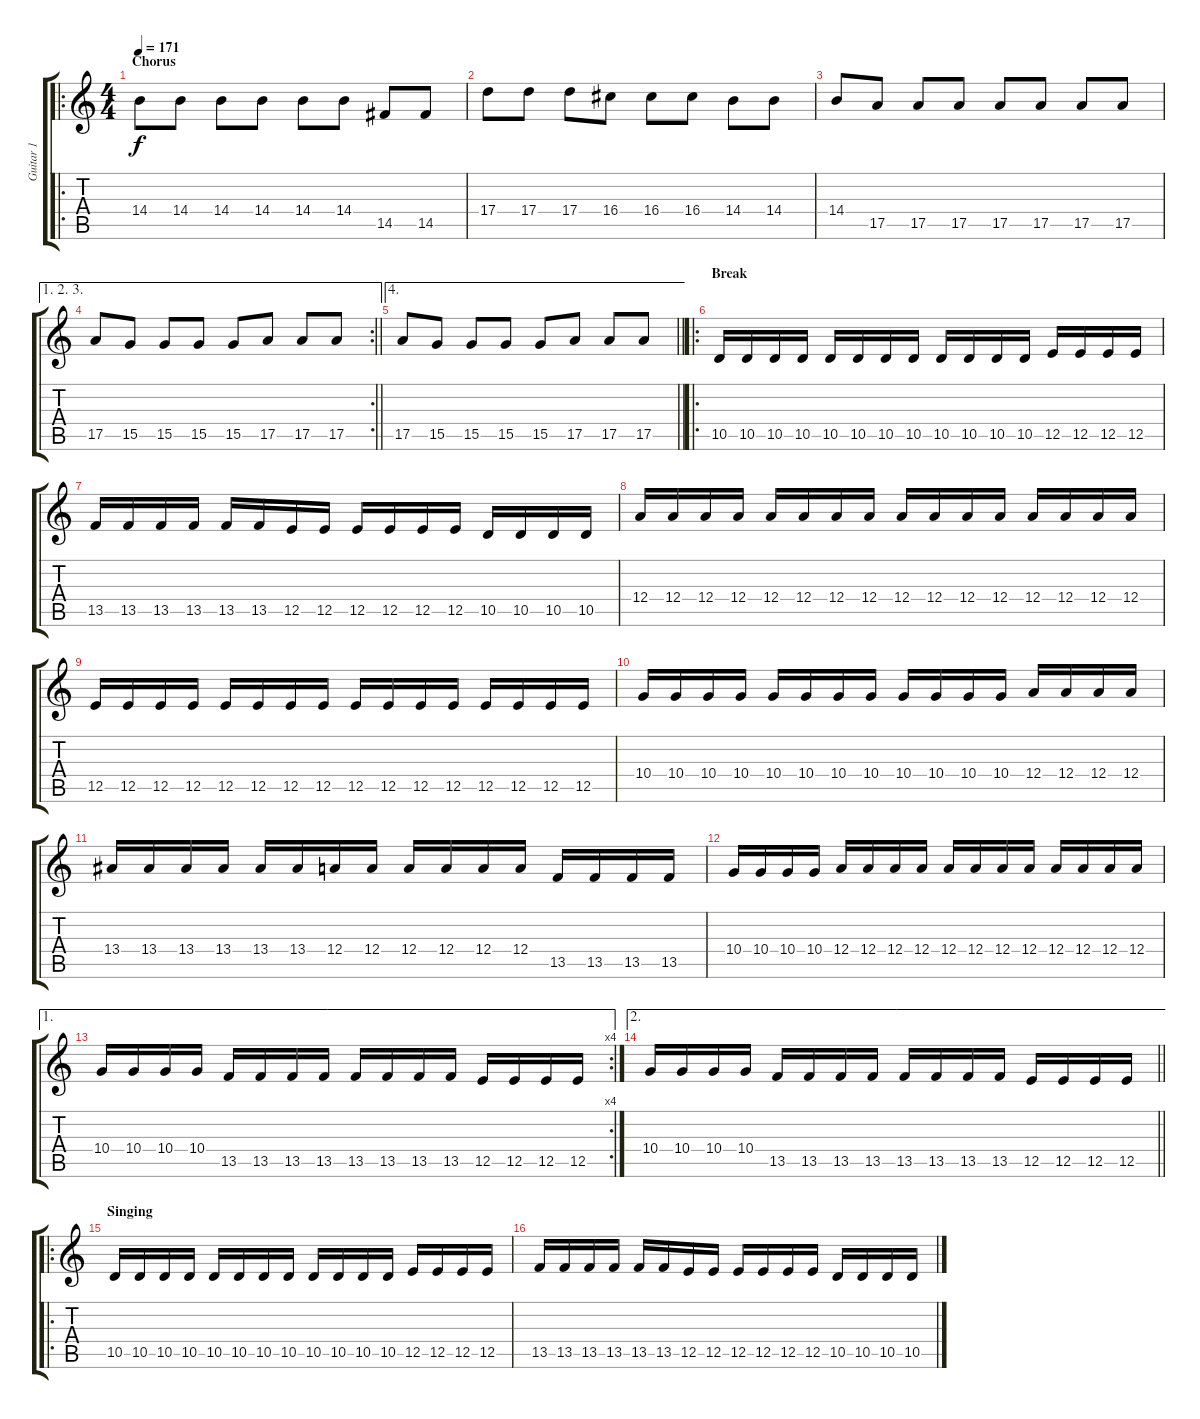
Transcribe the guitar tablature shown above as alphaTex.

\track ("Guitar 1" "Guitar 1") {instrument distortionguitar}
\staff {score tabs}
\tuning (B3 Gb3 D3 A2 E2 B1) {hide}
\ro
\ts (4 4)
\section ("" "Chorus")
\tempo 171
\clef g2
\ks c
14.4.8{dy f} 14.4.8 14.4.8 14.4.8 14.4.8 14.4.8 14.5.8 14.5.8 |
17.4.8 17.4.8 17.4.8 16.4.8 16.4.8 16.4.8 14.4.8 14.4.8 |
14.4.8 17.5.8 17.5.8 17.5.8 17.5.8 17.5.8 17.5.8 17.5.8 |
\ae (1 2 3)
\rc 2
\barLineRight lightlight
17.5.8 15.5.8 15.5.8 15.5.8 15.5.8 17.5.8 17.5.8 17.5.8 |
\ae 4
\barLineRight lightlight
17.5.8 15.5.8 15.5.8 15.5.8 15.5.8 17.5.8 17.5.8 17.5.8 |
\ro
\section ("" "Break")
10.5.16 10.5.16 10.5.16 10.5.16 10.5.16 10.5.16 10.5.16 10.5.16 10.5.16 10.5.16 10.5.16 10.5.16 12.5.16 12.5.16 12.5.16 12.5.16 |
13.5.16 13.5.16 13.5.16 13.5.16 13.5.16 13.5.16 12.5.16 12.5.16 12.5.16 12.5.16 12.5.16 12.5.16 10.5.16 10.5.16 10.5.16 10.5.16 |
12.4.16 12.4.16 12.4.16 12.4.16 12.4.16 12.4.16 12.4.16 12.4.16 12.4.16 12.4.16 12.4.16 12.4.16 12.4.16 12.4.16 12.4.16 12.4.16 |
12.5.16 12.5.16 12.5.16 12.5.16 12.5.16 12.5.16 12.5.16 12.5.16 12.5.16 12.5.16 12.5.16 12.5.16 12.5.16 12.5.16 12.5.16 12.5.16 |
10.4.16 10.4.16 10.4.16 10.4.16 10.4.16 10.4.16 10.4.16 10.4.16 10.4.16 10.4.16 10.4.16 10.4.16 12.4.16 12.4.16 12.4.16 12.4.16 |
13.4.16 13.4.16 13.4.16 13.4.16 13.4.16 13.4.16 12.4.16 12.4.16 12.4.16 12.4.16 12.4.16 12.4.16 13.5.16 13.5.16 13.5.16 13.5.16 |
10.4.16 10.4.16 10.4.16 10.4.16 12.4.16 12.4.16 12.4.16 12.4.16 12.4.16 12.4.16 12.4.16 12.4.16 12.4.16 12.4.16 12.4.16 12.4.16 |
\ae 1
\rc 4
10.4.16 10.4.16 10.4.16 10.4.16 13.5.16 13.5.16 13.5.16 13.5.16 13.5.16 13.5.16 13.5.16 13.5.16 12.5.16 12.5.16 12.5.16 12.5.16 |
\ae 2
\barLineRight lightlight
10.4.16 10.4.16 10.4.16 10.4.16 13.5.16 13.5.16 13.5.16 13.5.16 13.5.16 13.5.16 13.5.16 13.5.16 12.5.16 12.5.16 12.5.16 12.5.16 |
\ro
\section ("" "Singing")
10.5.16 10.5.16 10.5.16 10.5.16 10.5.16 10.5.16 10.5.16 10.5.16 10.5.16 10.5.16 10.5.16 10.5.16 12.5.16 12.5.16 12.5.16 12.5.16 |
13.5.16 13.5.16 13.5.16 13.5.16 13.5.16 13.5.16 12.5.16 12.5.16 12.5.16 12.5.16 12.5.16 12.5.16 10.5.16 10.5.16 10.5.16 10.5.16
